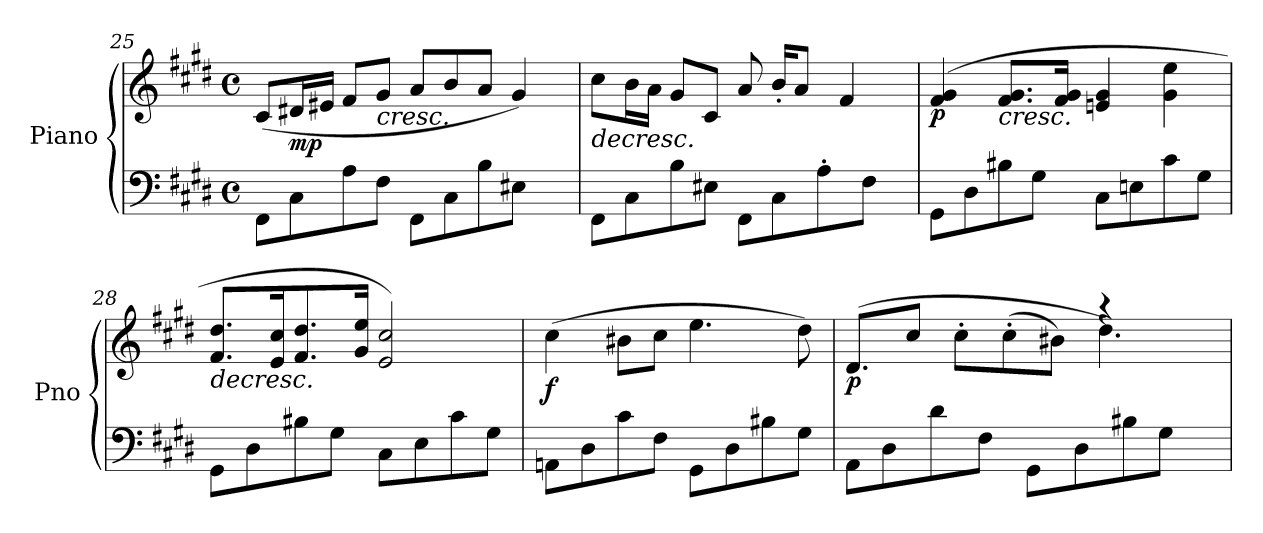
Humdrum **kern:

**kern	**kern	**dynam
*part1	*part1	*part1
*staff2	*staff1	*staff1/2
*I"Piano	*	*
*I'Pno	*	*
*clefF4	*clefG2	*
*k[f#c#g#d#]	*k[f#c#g#d#]	*
*M4/4	*M4/4	*
*met(c)	*met(c)	*
=25	=25	=25
8FF#\L	(<8c#/L	.
!	!	!LO:DY:b
8C#\	16d#X/L	mp
.	16e#X/JJ	.
8A\	8f#/L	.
!	!	!LO:HP:b
8F#\J	8g#/J	<
8FF#\L	8a/L	.
8C#\	8b/	.
8B\	8a/J	.
8E#X\J	4g#/)	.
8ryy	.	.
!!LO:LB:g=z
=26	=26	=26
!	!	!LO:HP:b
8FF#\L	8cc#\L	>
8C#\	16b\L	.
.	16a\JJ	.
8B\	8g#/L	.
8E#X\J	8c#/J	[
8FF#\L	8a/	.
8C#\	16b'/KL	.
.	8a/J	.
8A'\	.	.
.	4f#/	.
8F#\J	.	.
16ryy	.	.
!!LO:LB:g=z
=27	=27	=27
!	!	!LO:DY:b
8GG#\L	(>4f#/ 4g#/	p
8D#\	.	.
!	!	!LO:HP:b
8B#X\	8.f#/ 8.g#/L	<
8G#\J	.	.
.	16f#/ 16g#/Jk	.
8C#\L	4en/ 4g#/	.
8En\	.	.
8c#\	4g#\ 4ee\	]
8G#\J	.	.
=28	=28	=28
!	!	!LO:HP:b
8GG#\L	8.f#/ 8.dd#/L	>
8D#\	.	.
.	16e/ 16cc#/K	.
8B#X\	8.f#/ 8.dd#/	.
8G#\J	.	.
.	16g#/ 16ee/Jk	.
8C#\L	2e/ 2cc#/)	[
8E\	.	.
8c#\	.	.
8G#\J	.	.
=29	=29	=29
!	!	!LO:DY:b
8AAn\L	(>4cc#\	f
8D#\	.	.
8c#\	8b#X\L	.
8F#\J	8cc#\J	.
8GG#\L	4.ee\	.
8D#\	.	.
8B#X\	.	.
8G#\J	8dd#\)	]
=30	=30	=30
*	*^	*
!	!	!	!LO:DY:b
8AA\L	(>8.d#/L	8.ryy	p
8D#\	.	.	.
*	*v	*v	*
.	8cc#/J	.
8d#\	.	.
.	8cc#'\L	.
8F#\J	.	.
.	(<8cc#'\	.
8GG#\L	.	.
.	8b#X\J)	.
8D#\	.	.
*	*^	*
.	4.dd#\)	4raa	.
8B#X\	.	.	.
8G#\J	.	.	.
.	.	8ryy	.
16ryy	.	.	.
*	*v	*v	*
=	=	=
*-	*-	*-
